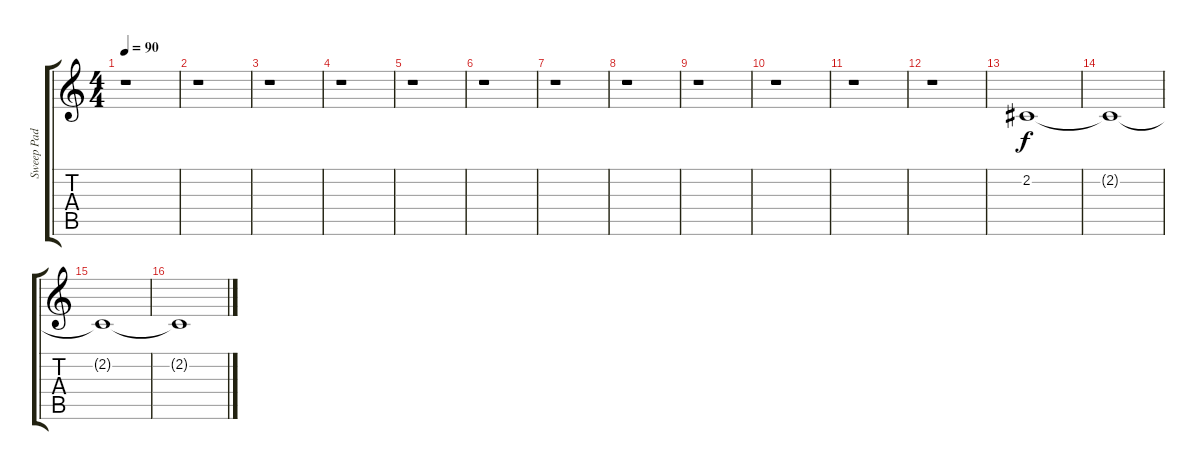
\track ("Sweep Pad" "Sweep Pad") {instrument pad8sweep}
\staff {score tabs}
\tuning (E4 B3 G3 D3 A2 E2) {hide}
\ts (4 4)
\tempo 90
\clef g2
\ks c
r.1{dy f} |
r.1 |
r.1 |
r.1 |
r.1 |
r.1 |
r.1 |
r.1 |
r.1 |
r.1 |
r.1 |
r.1 |
2.2.1 |
2.2{t}.1 |
2.2{t}.1 |
2.2{t}.1
